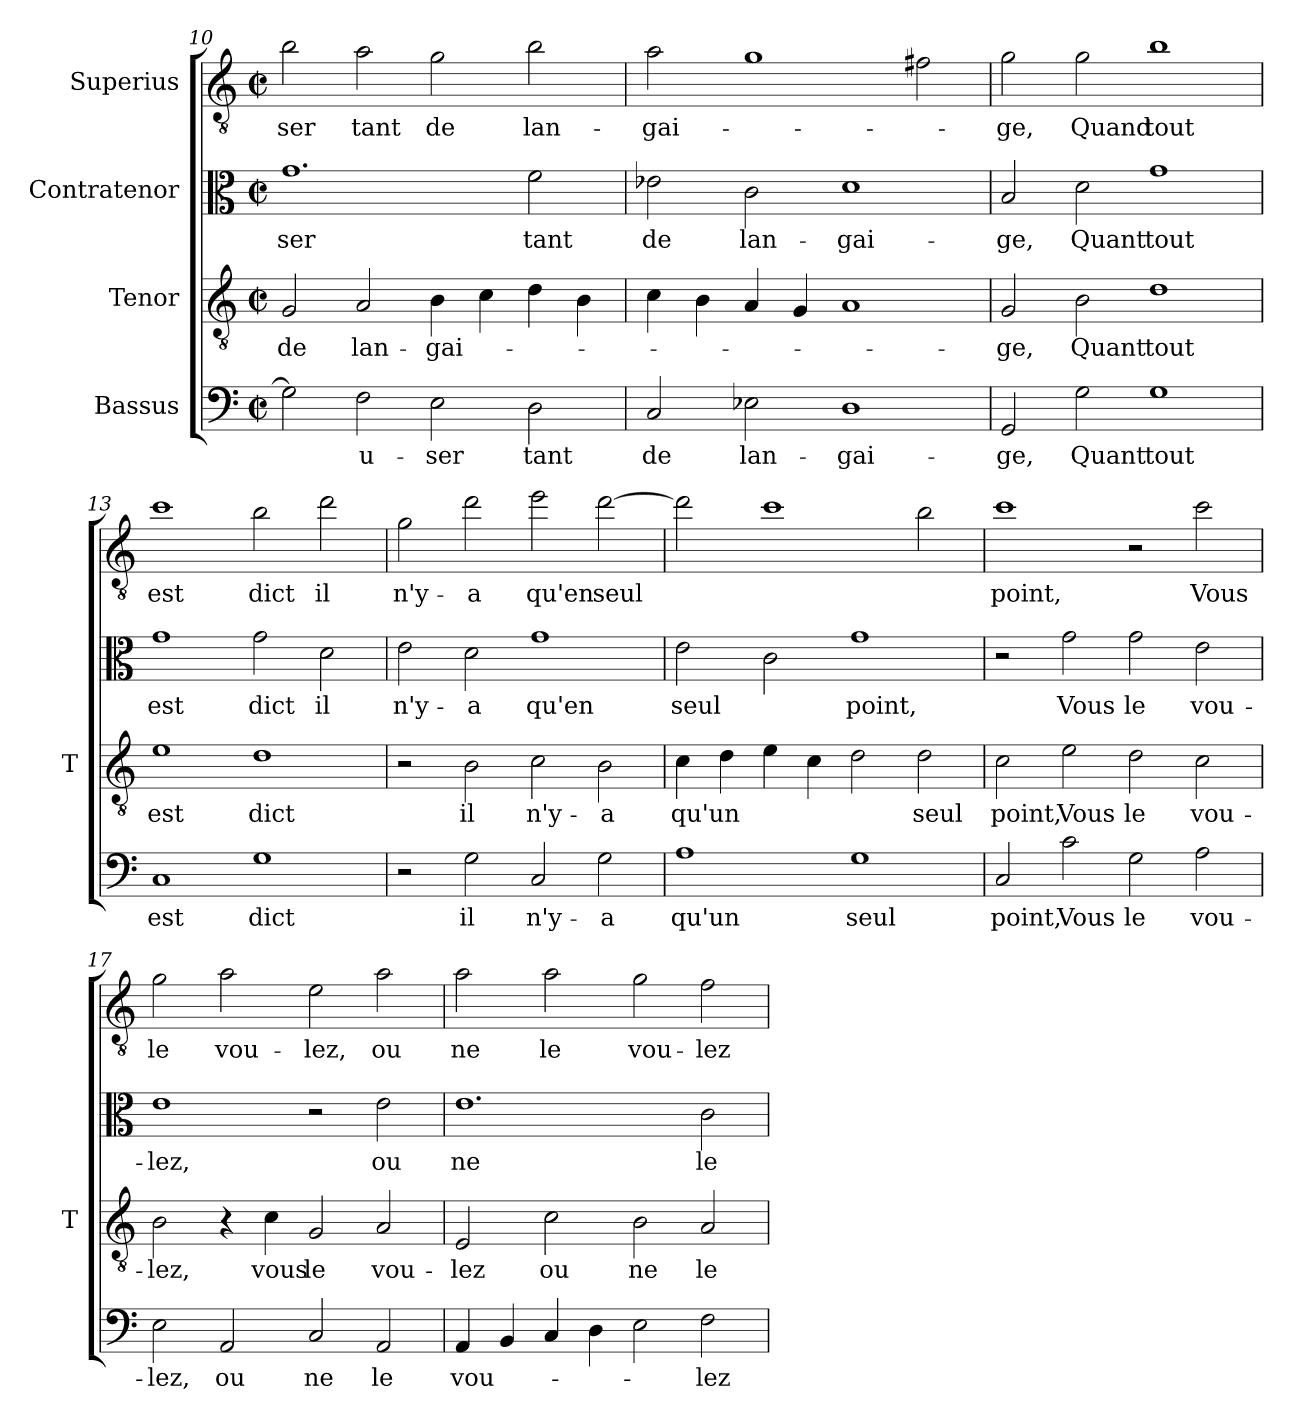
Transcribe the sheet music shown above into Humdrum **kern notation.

**kern	**text	**kern	**text	**kern	**text	**kern	**text
*part4	*part4	*part3	*part3	*part2	*part2	*part1	*part1
*staff4	*staff4	*staff3	*staff3	*staff2	*staff2	*staff1	*staff1
*I"Bassus	*	*I"Tenor	*	*I"Contratenor	*	*I"Superius	*
*	*	*I'T	*	*	*	*	*
!!LO:PB:g=z
*clefF4	*	*clefGv2	*	*clefC3	*	*clefGv2	*
*k[]	*	*k[]	*	*k[]	*	*k[]	*
*C:	*	*C:	*	*C:	*	*C:	*
*M2/2	*	*M2/2	*	*M2/2	*	*M2/2	*
*met(c|)	*	*met(c|)	*	*met(c|)	*	*met(c|)	*
=10	=10	=10	=10	=10	=10	=10	=10
2G]	.	2G	-de	1.g	-ser	2b	-ser
2F	u-	2A	lan-	.	.	2a	-tant
2E	-ser	4B	gai-	.	.	2g	-de
.	.	4c	.	.	.	.	.
2D	-tant	4d	.	2f	-tant	2b	lan-
.	.	4B	.	.	.	.	.
=11	=11	=11	=11	=11	=11	=11	=11
2C	-de	4c	.	2e-X	-de	2a	gai-
.	.	4B	.	.	.	.	.
2E-X	lan-	4A	.	2c	lan-	1g	.
.	.	4G	.	.	.	.	.
1D	gai-	1A	.	1d	gai-	.	.
.	.	.	.	.	.	2f#X	.
=12	=12	=12	=12	=12	=12	=12	=12
2GG	-ge,	2G	-ge,	2B	-ge,	2g	-ge,
2G	-Quant	2B	-Quant	2d	-Quant	2g	-Quand
1G	-tout	1d	-tout	1g	-tout	1b	-tout
=13	=13	=13	=13	=13	=13	=13	=13
1C	-est	1e	-est	1g	-est	1cc	-est
1G	-dict	1d	-dict	2g	-dict	2b	-dict
.	.	.	.	2d	-il	2dd	-il
=14	=14	=14	=14	=14	=14	=14	=14
2r	.	2r	.	2e	n'y-	2g	n'y-
2G	-il	2B	-il	2d	-a	2dd	-a
2C	n'y-	2c	n'y-	1g	-qu'en	2ee	-qu'en
2G	-a	2B	-a	.	.	[2dd	-seul
!!LO:LB:g=z
=15	=15	=15	=15	=15	=15	=15	=15
1A	-qu'un	4c	-qu'un	2e	-seul	2dd]	.
.	.	4d	.	.	.	.	.
.	.	4e	.	2c	.	1cc	.
.	.	4c	.	.	.	.	.
1G	-seul	2d	.	1g	-point,	.	.
.	.	2d	-seul	.	.	2b	.
=16	=16	=16	=16	=16	=16	=16	=16
2C	-point,	2c	-point,	2r	.	1cc	-point,
2c	-Vous	2e	-Vous	2g	-Vous	.	.
2G	-le	2d	-le	2g	-le	2r	.
2A	vou-	2c	vou-	2e	vou-	2cc	-Vous
=17	=17	=17	=17	=17	=17	=17	=17
2E	-lez,	2B	-lez,	1e	-lez,	2g	-le
2AA	-ou	4r	.	.	.	2a	vou-
.	.	4c	-vous	.	.	.	.
2C	-ne	2G	-le	2r	.	2e	-lez,
2AA	-le	2A	vou-	2e	-ou	2a	-ou
=18	=18	=18	=18	=18	=18	=18	=18
4AA	vou-	2E	-lez	1.e	-ne	2a	-ne
4BB	.	.	.	.	.	.	.
4C	.	2c	-ou	.	.	2a	-le
4D	.	.	.	.	.	.	.
2E	.	2B	-ne	.	.	2g	vou-
2F	-lez	2A	-le	2c	-le	2f	-lez
=	=	=	=	=	=	=	=
*-	*-	*-	*-	*-	*-	*-	*-
